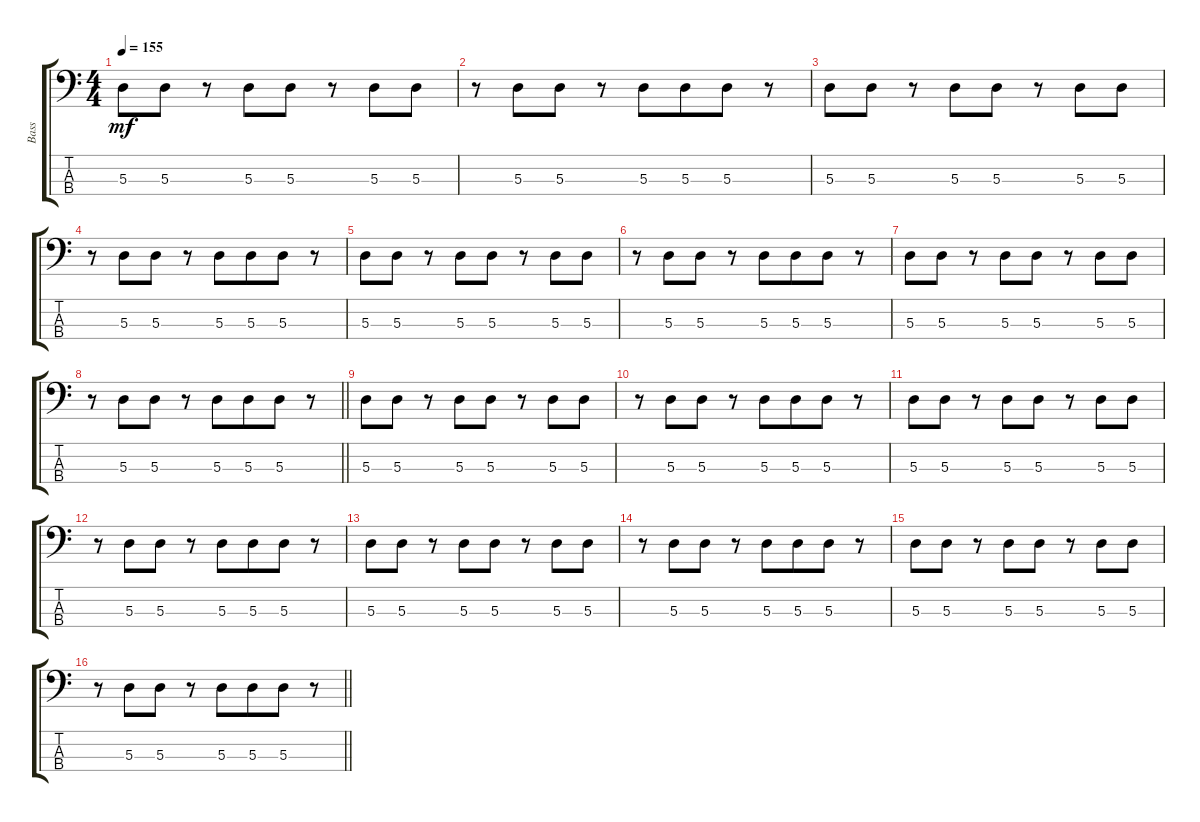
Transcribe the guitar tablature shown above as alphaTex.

\track ("Bass" "Bass") {instrument electricbassfinger}
\staff {score tabs}
\tuning (G2 D2 A1 E1) {hide}
\ts (4 4)
\tempo 155
\clef f4
\ks c
5.3.8{dy mf} 5.3.8 r.8 5.3.8{beam merge} 5.3.8 r.8 5.3.8{beam merge} 5.3.8 |
r.8 5.3.8{beam merge} 5.3.8 r.8 5.3.8{beam merge} 5.3.8{beam merge} 5.3.8 r.8 |
5.3.8 5.3.8 r.8 5.3.8{beam merge} 5.3.8 r.8 5.3.8{beam merge} 5.3.8 |
r.8 5.3.8{beam merge} 5.3.8 r.8 5.3.8{beam merge} 5.3.8{beam merge} 5.3.8 r.8 |
5.3.8 5.3.8 r.8 5.3.8{beam merge} 5.3.8 r.8 5.3.8{beam merge} 5.3.8 |
r.8 5.3.8{beam merge} 5.3.8 r.8 5.3.8{beam merge} 5.3.8{beam merge} 5.3.8 r.8 |
5.3.8 5.3.8 r.8 5.3.8{beam merge} 5.3.8 r.8 5.3.8{beam merge} 5.3.8 |
\barLineRight lightlight
r.8 5.3.8{beam merge} 5.3.8 r.8 5.3.8{beam merge} 5.3.8{beam merge} 5.3.8 r.8 |
5.3.8 5.3.8 r.8 5.3.8{beam merge} 5.3.8 r.8 5.3.8{beam merge} 5.3.8 |
r.8 5.3.8{beam merge} 5.3.8 r.8 5.3.8{beam merge} 5.3.8{beam merge} 5.3.8 r.8 |
5.3.8 5.3.8 r.8 5.3.8{beam merge} 5.3.8 r.8 5.3.8{beam merge} 5.3.8 |
r.8 5.3.8{beam merge} 5.3.8 r.8 5.3.8{beam merge} 5.3.8{beam merge} 5.3.8 r.8 |
5.3.8 5.3.8 r.8 5.3.8{beam merge} 5.3.8 r.8 5.3.8{beam merge} 5.3.8 |
r.8 5.3.8{beam merge} 5.3.8 r.8 5.3.8{beam merge} 5.3.8{beam merge} 5.3.8 r.8 |
5.3.8 5.3.8 r.8 5.3.8{beam merge} 5.3.8 r.8 5.3.8{beam merge} 5.3.8 |
\barLineRight lightlight
r.8 5.3.8{beam merge} 5.3.8 r.8 5.3.8{beam merge} 5.3.8{beam merge} 5.3.8 r.8
